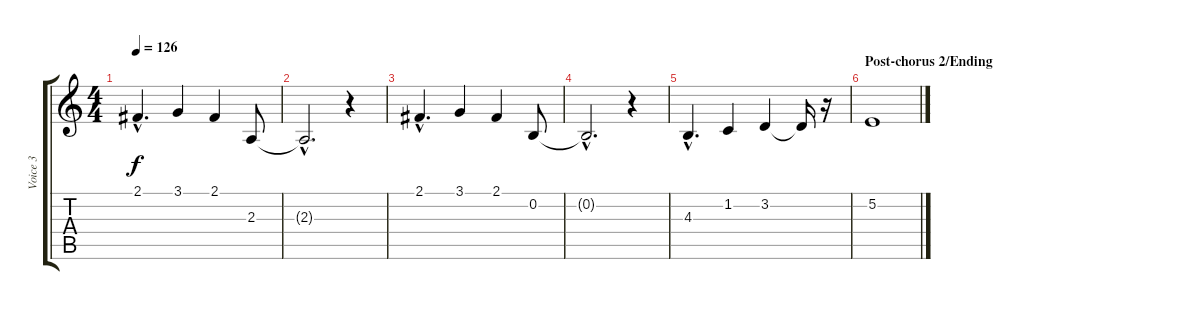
\track ("Voice 3" "Voice 3") {instrument tenorsax}
\staff {score tabs}
\tuning (E4 B3 G3 D3 A2 E2) {hide}
\ts (4 4)
\tempo 126
\clef g2
\ks c
2.1{hac}.4{d dy f} 3.1.4 2.1.4 2.3.8 |
2.3{hac t}.2{d} r.4 |
2.1{hac}.4{d} 3.1.4 2.1.4 0.2.8 |
0.2{hac t}.2{d} r.4 |
4.3{hac}.4{d} 1.2.4 3.2.4 3.2{t}.16 r.16 |
\section ("" "Post-chorus 2/Ending")
5.2.1
